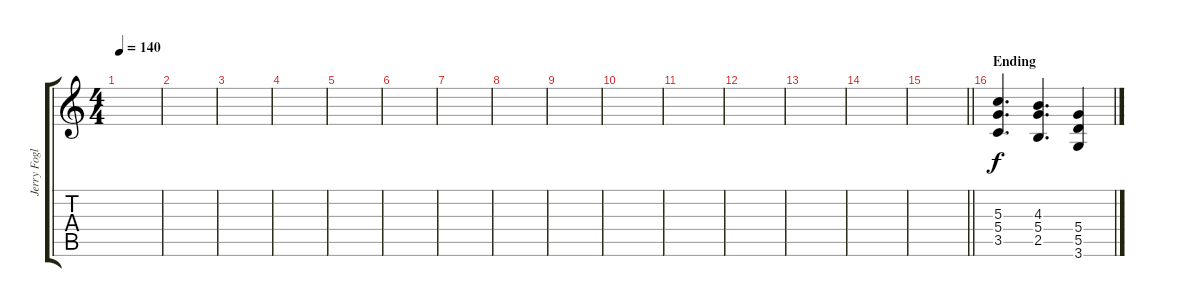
\track ("Jerry Fogle" "Jerry Fogl") {instrument distortionguitar}
\staff {score tabs}
\tuning (E4 B3 G3 D3 A2 E2) {hide}
\ts (4 4)
\tempo 140
\clef g2
\ks c
|
|
|
|
|
|
|
|
|
|
|
|
|
|
\barLineRight lightlight
|
\section ("" "Ending")
(5.3 5.4 3.5).4{d} (4.3 5.4 2.5).4{d} (5.4 5.5 3.6).4
